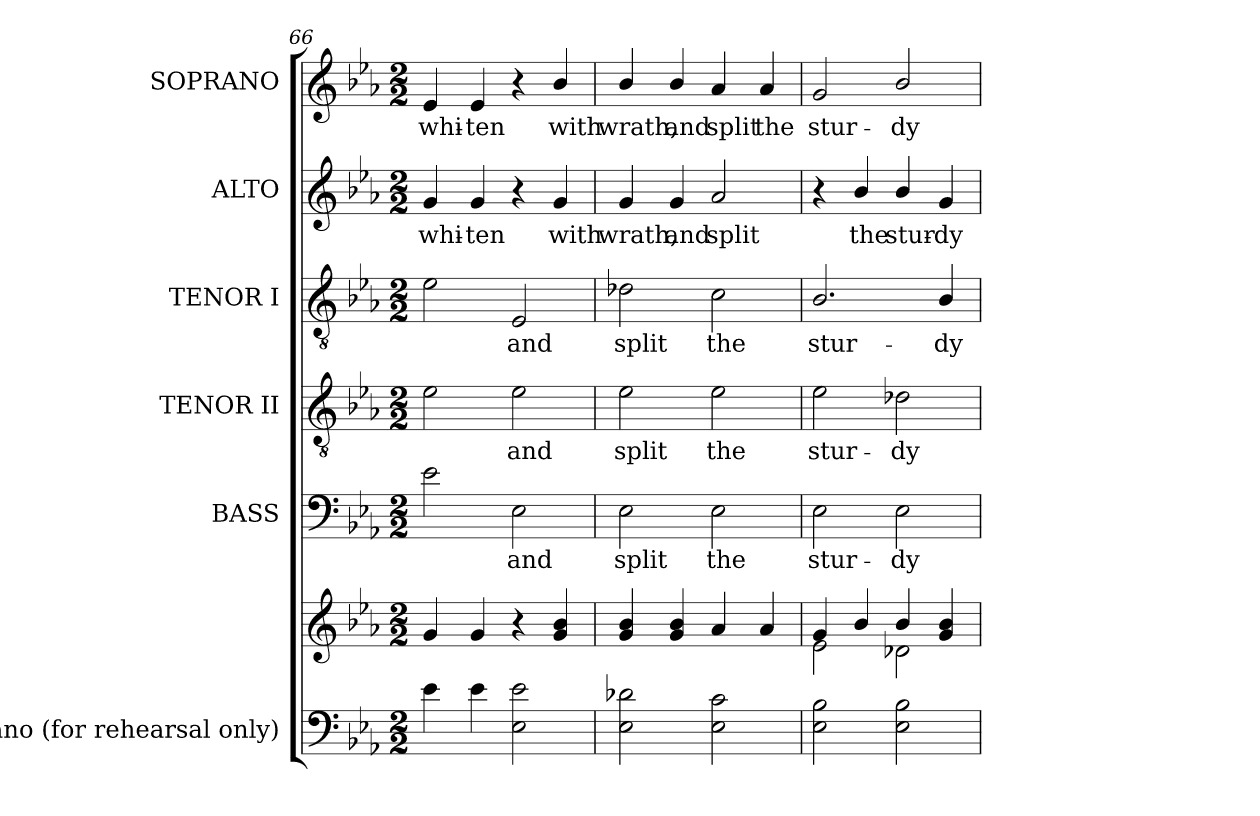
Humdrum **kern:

**kern	**kern	**kern	**text	**kern	**text	**kern	**text	**kern	**text	**kern	**text
*part6	*part6	*part5	*part5	*part4	*part4	*part3	*part3	*part2	*part2	*part1	*part1
*staff7	*staff6	*staff5	*staff5	*staff4	*staff4	*staff3	*staff3	*staff2	*staff2	*staff1	*staff1
*I"Piano (for rehearsal only)	*	*I"BASS	*	*I"TENOR II	*	*I"TENOR I	*	*I"ALTO	*	*I"SOPRANO	*
*I'Pno.	*	*I'B.	*	*I'T.	*	*I'T.	*	*I'A.	*	*I'S.	*
*clefF4	*clefG2	*clefF4	*	*clefGv2	*	*clefGv2	*	*clefG2	*	*clefG2	*
*	*	*	*	*ITrd7c12	*	*ITrd7c12	*	*	*	*	*
*k[b-e-a-]	*k[b-e-a-]	*k[b-e-a-]	*	*k[b-e-a-]	*	*k[b-e-a-]	*	*k[b-e-a-]	*	*k[b-e-a-]	*
*E-:	*E-:	*E-:	*	*E-:	*	*E-:	*	*E-:	*	*E-:	*
*M2/2	*M2/2	*M2/2	*	*M2/2	*	*M2/2	*	*M2/2	*	*M2/2	*
=66	=66	=66	=66	=66	=66	=66	=66	=66	=66	=66	=66
!	!	!	!	!	!	!	!	!	!LO:LY:b:color=#000000	!	!
!	!	!	!	!	!	!	!	!	!	!	!LO:LY:b:color=#000000
4e-i\	4gi/	2e-i\	.	2E-i\	.	2E-i\	.	4gi/	whi-	4e-i/	whi-
!	!	!	!	!	!	!	!	!	!LO:LY:b:color=#000000	!	!
!	!	!	!	!	!	!	!	!	!	!	!LO:LY:b:color=#000000
4e-i\	4gi/	.	.	.	.	.	.	4gi/	-ten	4e-i/	-ten
!	!	!	!LO:LY:b:color=#000000	!	!	!	!	!	!	!	!
!	!	!	!	!	!LO:LY:b:color=#000000	!	!	!	!	!	!
!	!	!	!	!	!	!	!LO:LY:b:color=#000000	!	!	!	!
2E-i\ 2e-i	4r	2E-i\	and	2E-i\	and	2EE-i/	and	4r	.	4r	.
!	!	!	!	!	!	!	!	!	!LO:LY:b:color=#000000	!	!
!	!	!	!	!	!	!	!	!	!	!	!LO:LY:b:color=#000000
.	4gi/ 4b-i	.	.	.	.	.	.	4gi/	with	4b-i/	with
!!LO:PB:g=z
=67	=67	=67	=67	=67	=67	=67	=67	=67	=67	=67	=67
!	!	!	!LO:LY:b:color=#000000	!	!	!	!	!	!	!	!
!	!	!	!	!	!LO:LY:b:color=#000000	!	!	!	!	!	!
!	!	!	!	!	!	!	!LO:LY:b:color=#000000	!	!	!	!
!	!	!	!	!	!	!	!	!	!LO:LY:b:color=#000000	!	!
!	!	!	!	!	!	!	!	!	!	!	!LO:LY:b:color=#000000
2E-i\ 2d-Xi	4gi/ 4b-i	2E-i\	split	2E-i\	split	2D-Xi\	split	4gi/	wrath,	4b-i/	wrath,
!	!	!	!	!	!	!	!	!	!LO:LY:b:color=#000000	!	!
!	!	!	!	!	!	!	!	!	!	!	!LO:LY:b:color=#000000
.	4gi/ 4b-i	.	.	.	.	.	.	4gi/	and	4b-i/	and
!	!	!	!LO:LY:b:color=#000000	!	!	!	!	!	!	!	!
!	!	!	!	!	!LO:LY:b:color=#000000	!	!	!	!	!	!
!	!	!	!	!	!	!	!LO:LY:b:color=#000000	!	!	!	!
!	!	!	!	!	!	!	!	!	!LO:LY:b:color=#000000	!	!
!	!	!	!	!	!	!	!	!	!	!	!LO:LY:b:color=#000000
2E-i\ 2ci	4a-i/	2E-i\	the	2E-i\	the	2Ci\	the	2a-i/	split	4a-i/	split
!	!	!	!	!	!	!	!	!	!	!	!LO:LY:b:color=#000000
.	4a-i/	.	.	.	.	.	.	.	.	4a-i/	the
=68	=68	=68	=68	=68	=68	=68	=68	=68	=68	=68	=68
*	*^	*	*	*	*	*	*	*	*	*	*
!	!	!	!	!LO:LY:b:color=#000000	!	!	!	!	!	!	!	!
!	!	!	!	!	!	!LO:LY:b:color=#000000	!	!	!	!	!	!
!	!	!	!	!	!	!	!	!LO:LY:b:color=#000000	!	!	!	!
!	!	!	!	!	!	!	!	!	!	!	!	!LO:LY:b:color=#000000
2E-i\ 2B-i	4gi/	2e-i\	2E-i\	stur-	2E-i\	stur-	2.BB-i/	stur-	4r	.	2gi/	stur-
!	!	!	!	!	!	!	!	!	!	!LO:LY:b:color=#000000	!	!
.	4b-i/	.	.	.	.	.	.	.	4b-i/	the	.	.
!	!	!	!	!LO:LY:b:color=#000000	!	!	!	!	!	!	!	!
!	!	!	!	!	!	!LO:LY:b:color=#000000	!	!	!	!	!	!
!	!	!	!	!	!	!	!	!	!	!LO:LY:b:color=#000000	!	!
!	!	!	!	!	!	!	!	!	!	!	!	!LO:LY:b:color=#000000
2E-i\ 2B-i	4b-i/	2d-Xi\	2E-i\	-dy	2D-Xi\	-dy	.	.	4b-i/	stur-	2b-i/	-dy
!	!	!	!	!	!	!	!	!LO:LY:b:color=#000000	!	!	!	!
!	!	!	!	!	!	!	!	!	!	!LO:LY:b:color=#000000	!	!
.	4gi/ 4b-i	.	.	.	.	.	4BB-i/	-dy	4gi/	-dy	.	.
*	*v	*v	*	*	*	*	*	*	*	*	*	*
=	=	=	=	=	=	=	=	=	=	=	=
*-	*-	*-	*-	*-	*-	*-	*-	*-	*-	*-	*-
